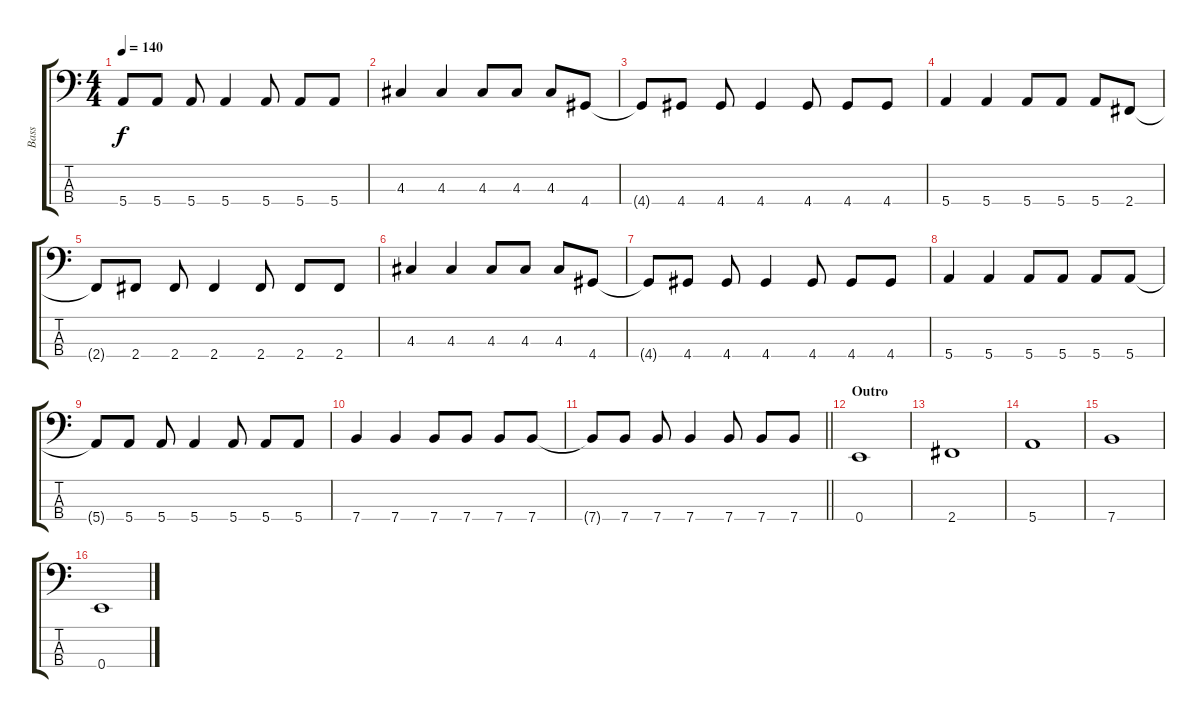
\track ("Bass" "Bass") {instrument electricbassfinger}
\staff {score tabs}
\tuning (G2 D2 A1 E1) {hide}
\ts (4 4)
\tempo 140
\clef f4
\ks c
5.4{t}.8{dy f} 5.4.8 5.4.8 5.4.4 5.4.8 5.4.8 5.4.8 |
4.3.4 4.3.4 4.3.8 4.3.8 4.3.8 4.4.8 |
4.4{t}.8 4.4.8 4.4.8 4.4.4 4.4.8 4.4.8 4.4.8 |
5.4.4 5.4.4 5.4.8 5.4.8 5.4.8 2.4.8 |
2.4{t}.8 2.4.8 2.4.8 2.4.4 2.4.8 2.4.8 2.4.8 |
4.3.4 4.3.4 4.3.8 4.3.8 4.3.8 4.4.8 |
4.4{t}.8 4.4.8 4.4.8 4.4.4 4.4.8 4.4.8 4.4.8 |
5.4.4 5.4.4 5.4.8 5.4.8 5.4.8 5.4.8 |
5.4{t}.8 5.4.8 5.4.8 5.4.4 5.4.8 5.4.8 5.4.8 |
7.4.4 7.4.4 7.4.8 7.4.8 7.4.8 7.4.8 |
\barLineRight lightlight
7.4{t}.8 7.4.8 7.4.8 7.4.4 7.4.8 7.4.8 7.4.8 |
\section ("" "Outro")
0.4.1 |
2.4.1 |
5.4.1 |
7.4.1 |
0.4.1
